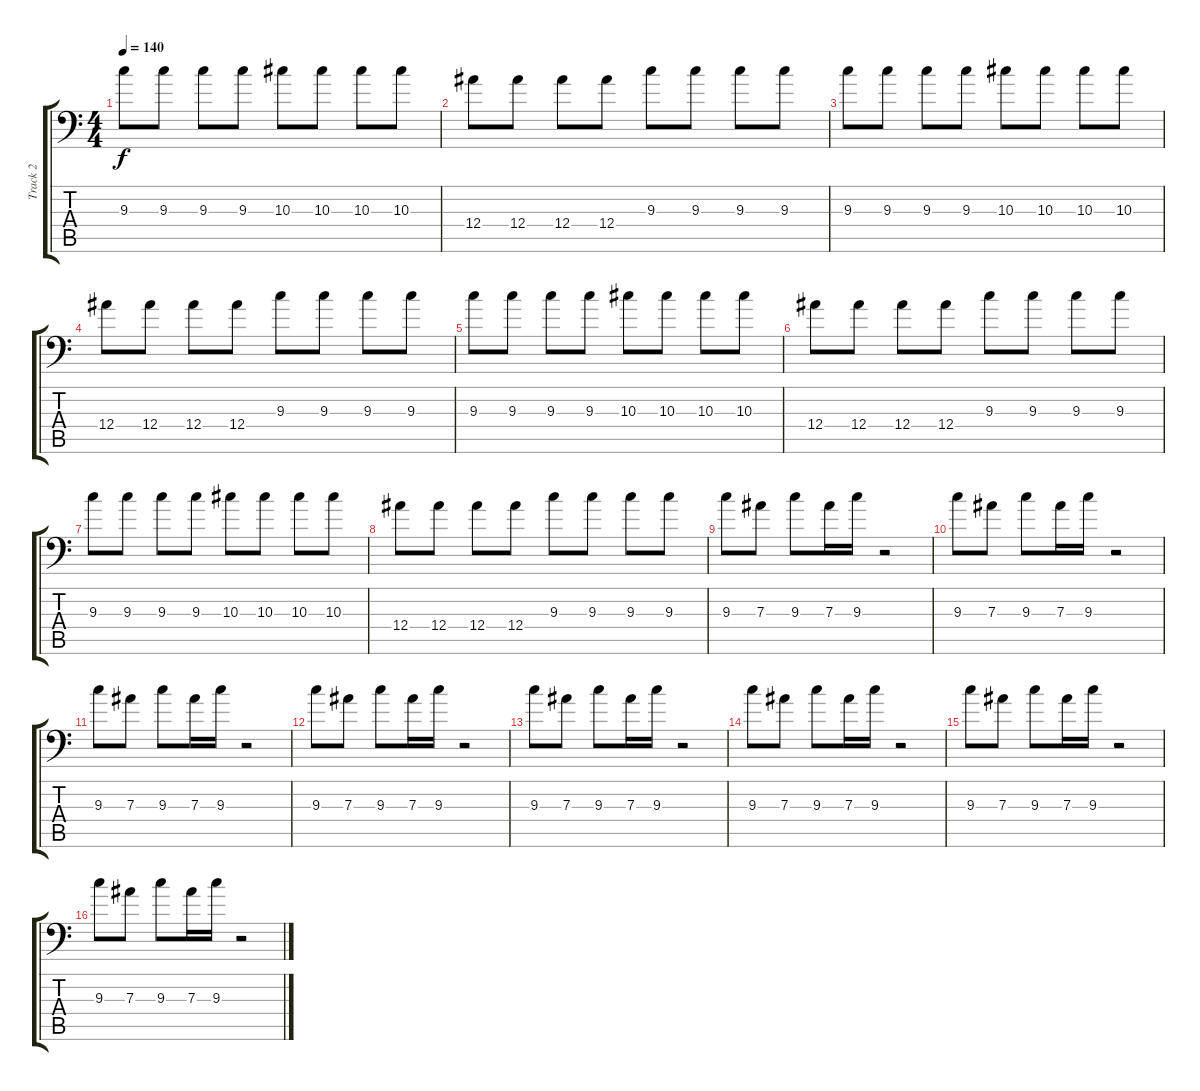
\track ("Track 2" "Track 2") {instrument distortionguitar}
\staff {score tabs}
\tuning (C4 G3 Eb3 Bb2 F2 Bb1) {hide}
\ts (4 4)
\tempo 140
\clef f4
\ks c
9.3.8{dy f} 9.3.8 9.3.8 9.3.8 10.3.8 10.3.8 10.3.8 10.3.8 |
12.4.8 12.4.8 12.4.8 12.4.8 9.3.8 9.3.8 9.3.8 9.3.8 |
9.3.8 9.3.8 9.3.8 9.3.8 10.3.8 10.3.8 10.3.8 10.3.8 |
12.4.8 12.4.8 12.4.8 12.4.8 9.3.8 9.3.8 9.3.8 9.3.8 |
9.3.8 9.3.8 9.3.8 9.3.8 10.3.8 10.3.8 10.3.8 10.3.8 |
12.4.8 12.4.8 12.4.8 12.4.8 9.3.8 9.3.8 9.3.8 9.3.8 |
9.3.8 9.3.8 9.3.8 9.3.8 10.3.8 10.3.8 10.3.8 10.3.8 |
12.4.8 12.4.8 12.4.8 12.4.8 9.3.8 9.3.8 9.3.8 9.3.8 |
9.3.8 7.3.8 9.3.8 7.3.16 9.3.16 r.2 |
9.3.8 7.3.8 9.3.8 7.3.16 9.3.16 r.2 |
9.3.8 7.3.8 9.3.8 7.3.16 9.3.16 r.2 |
9.3.8 7.3.8 9.3.8 7.3.16 9.3.16 r.2 |
9.3.8 7.3.8 9.3.8 7.3.16 9.3.16 r.2 |
9.3.8 7.3.8 9.3.8 7.3.16 9.3.16 r.2 |
9.3.8 7.3.8 9.3.8 7.3.16 9.3.16 r.2 |
9.3.8 7.3.8 9.3.8 7.3.16 9.3.16 r.2
